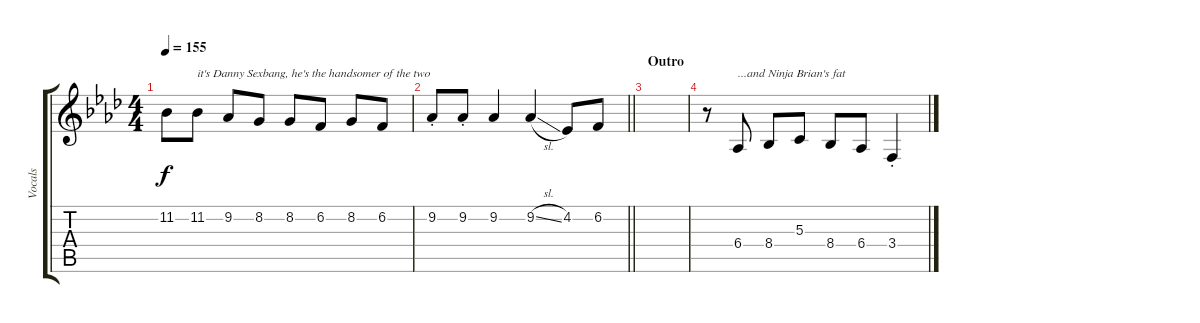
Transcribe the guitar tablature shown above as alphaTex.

\track ("Vocals" "Vocals") {instrument clarinet}
\staff {score tabs}
\tuning (E4 B3 G3 D3 A2 E2) {hide}
\ts (4 4)
\tempo 155
\clef g2
\ks fminor
11.2.8{dy f} 11.2.8{txt "it's Danny Sexbang, he's the handsomer of the two"} 9.2.8 8.2.8 8.2.8 6.2.8 8.2.8 6.2.8 |
\barLineRight lightlight
9.2{st}.8 9.2{st}.8 9.2.4 9.2{sl}.4 4.2.8 6.2.8 |
\section ("" "Outro")
|
r.8 6.4.8{txt "...and Ninja Brian's fat"} 8.4.8 5.3.8 8.4.8 6.4.8 3.4{st}.4
